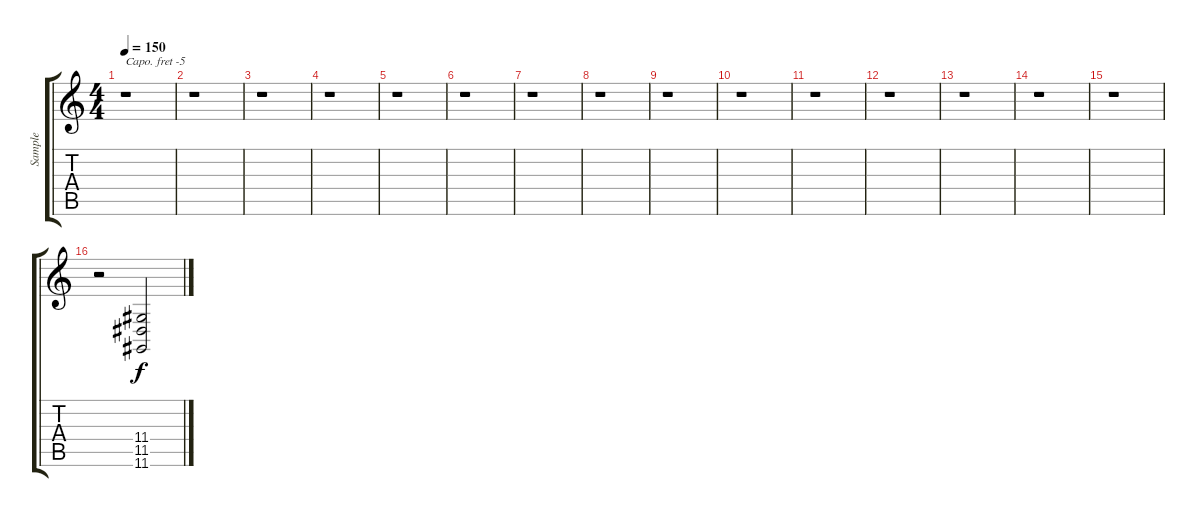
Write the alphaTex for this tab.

\track ("Sample" "Sample") {instrument reversecymbal}
\staff {score tabs}
\capo -5
\tuning (E4 B3 G3 D3 A2 D2) {hide}
\ts (4 4)
\tempo 150
\clef g2
\ks c
r.1{dy f instrument reversecymbal} |
r.1 |
r.1 |
r.1 |
r.1 |
r.1 |
r.1 |
r.1 |
r.1 |
r.1 |
r.1 |
r.1 |
r.1 |
r.1 |
r.1 |
r.2 (11.4 11.5 11.6).2
